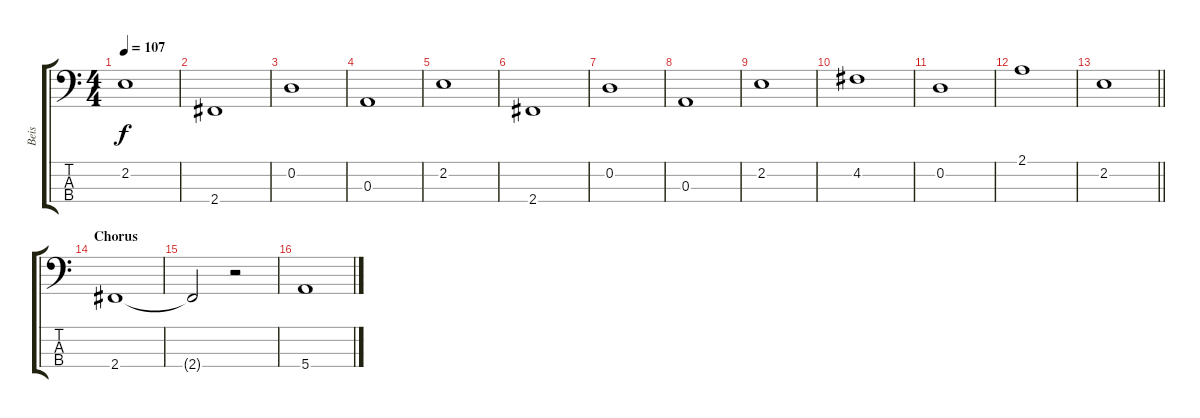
\track ("Beis" "Beis") {instrument electricbassfinger}
\staff {score tabs}
\tuning (G2 D2 A1 E1) {hide}
\ts (4 4)
\tempo 107
\clef f4
\ks c
2.2.1{dy f} |
2.4.1 |
0.2.1 |
0.3.1 |
2.2.1 |
2.4.1 |
0.2.1 |
0.3.1 |
2.2.1 |
4.2.1 |
0.2.1 |
2.1.1 |
\barLineRight lightlight
2.2.1 |
\section ("" "Chorus")
2.4.1 |
2.4{t}.2 r.2 |
5.4.1
